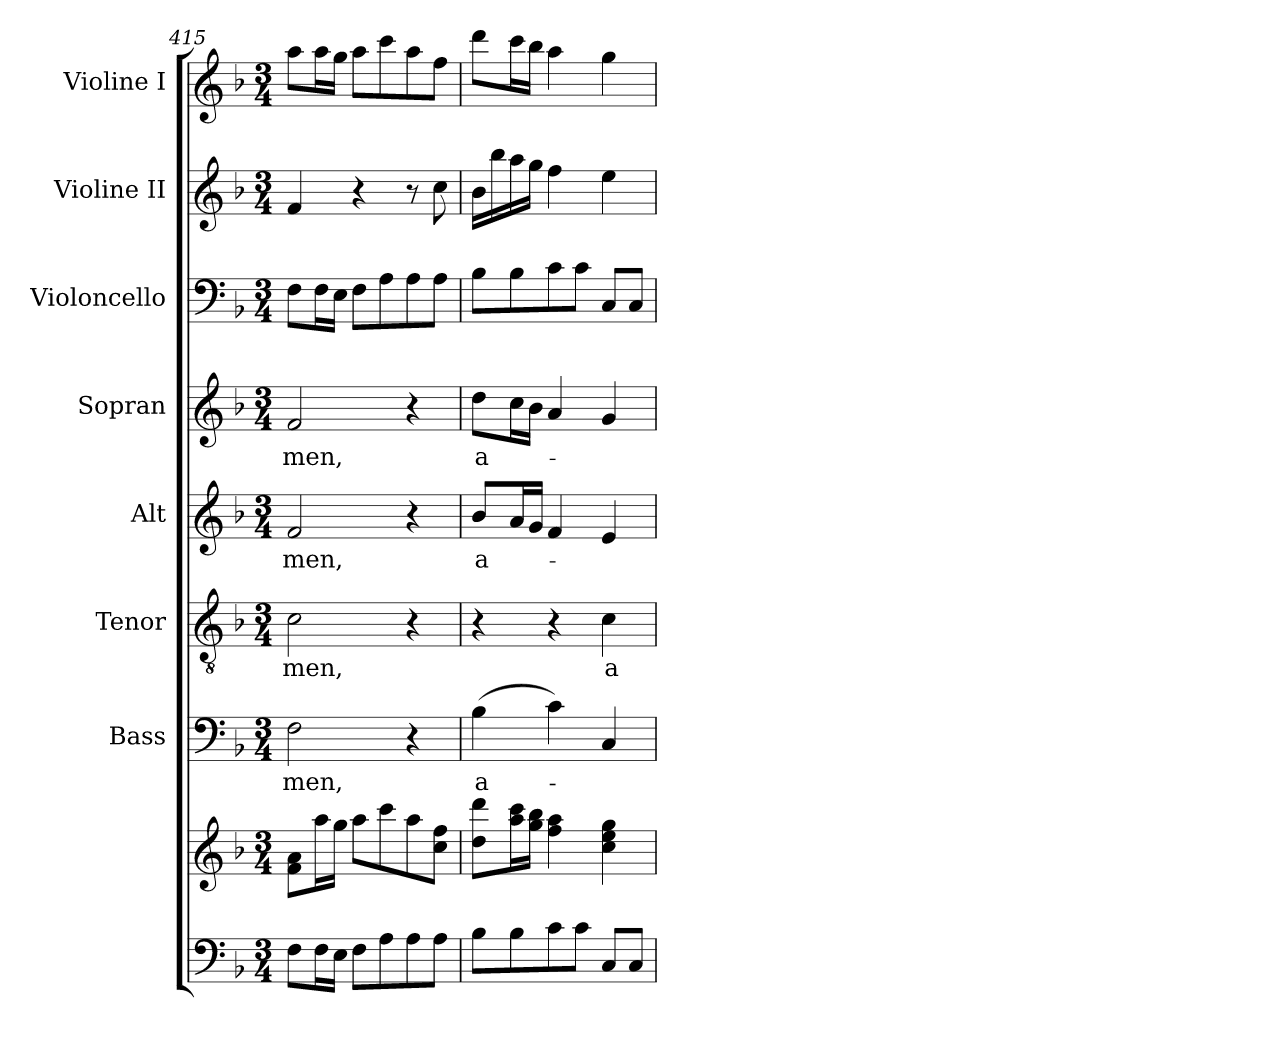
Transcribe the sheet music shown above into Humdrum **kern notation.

**kern	**kern	**kern	**text	**kern	**text	**kern	**text	**kern	**text	**kern	**kern	**kern
*part8	*part8	*part7	*part7	*part6	*part6	*part5	*part5	*part4	*part4	*part3	*part2	*part1
*staff9	*staff8	*staff7	*staff7	*staff6	*staff6	*staff5	*staff5	*staff4	*staff4	*staff3	*staff2	*staff1
*	*	*I"Bass	*	*I"Tenor	*	*I"Alt	*	*I"Sopran	*	*I"Violoncello	*I"Violine II	*I"Violine I
*	*	*I'B.	*	*I'T.	*	*I'A.	*	*I'S.	*	*I'Vc.	*I'Vl. II	*I'Vl. I
*clefF4	*clefG2	*clefF4	*	*clefGv2	*	*clefG2	*	*clefG2	*	*clefF4	*clefG2	*clefG2
*	*	*	*	*	*	*	*	*	*	*ITrd7c12	*	*
*k[b-]	*k[b-]	*k[b-]	*	*k[b-]	*	*k[b-]	*	*k[b-]	*	*k[b-]	*k[b-]	*k[b-]
*F:	*F:	*F:	*	*F:	*	*F:	*	*F:	*	*F:	*F:	*F:
*M3/4	*M3/4	*M3/4	*	*M3/4	*	*M3/4	*	*M3/4	*	*M3/4	*M3/4	*M3/4
=415	=415	=415	=415	=415	=415	=415	=415	=415	=415	=415	=415	=415
!	!	!	!LO:LY:b	!	!LO:LY:b	!	!LO:LY:b	!	!LO:LY:b	!	!	!
8F\L	8f\ 8a\L	2F\	-men,	2c\	-men,	2f/	-men,	2f/	-men,	8FF\L	4f/	8aa\L
16F\L	16aa\L	.	.	.	.	.	.	.	.	16FF\L	.	16aa\L
16E\JJ	16gg\JJ	.	.	.	.	.	.	.	.	16EE\JJ	.	16gg\JJ
8F\L	8aa\L	.	.	.	.	.	.	.	.	8FF\L	4r	8aa\L
8A\	8ccc\	.	.	.	.	.	.	.	.	8AA\	.	8ccc\
8A\	8aa\	4r	.	4r	.	4r	.	4r	.	8AA\	8r	8aa\
8A\J	8cc\ 8ff\J	.	.	.	.	.	.	.	.	8AA\J	8cc\	8ff\J
=416	=416	=416	=416	=416	=416	=416	=416	=416	=416	=416	=416	=416
!	!	!	!LO:LY:b	!	!	!	!LO:LY:b	!	!LO:LY:b	!	!	!
8B-\L	8dd\ 8ddd\L	(>4B-\	a-	4r	.	8b-/L	a-	8dd\L	a-	8BB-\L	16b-\LL	8ddd\L
.	.	.	.	.	.	.	.	.	.	.	16bb-\	.
8B-\	16aa\ 16ccc\L	.	.	.	.	16a/L	.	16cc\L	.	8BB-\	16aa\	16ccc\L
.	16gg\ 16bb-\JJ	.	.	.	.	16g/JJ	.	16b-\JJ	.	.	16gg\JJ	16bb-\JJ
8c\	4ff\ 4aa\	4c\)	.	4r	.	4f/	.	4a/	.	8C\	4ff\	4aa\
8c\J	.	.	.	.	.	.	.	.	.	8C\J	.	.
!	!	!	!	!	!LO:LY:b	!	!	!	!	!	!	!
8C/L	4cc\ 4ee\ 4gg\	4C/	.	4c\	a-	4e/	.	4g/	.	8CC/L	4ee\	4gg\
8C/J	.	.	.	.	.	.	.	.	.	8CC/J	.	.
=	=	=	=	=	=	=	=	=	=	=	=	=
*-	*-	*-	*-	*-	*-	*-	*-	*-	*-	*-	*-	*-
